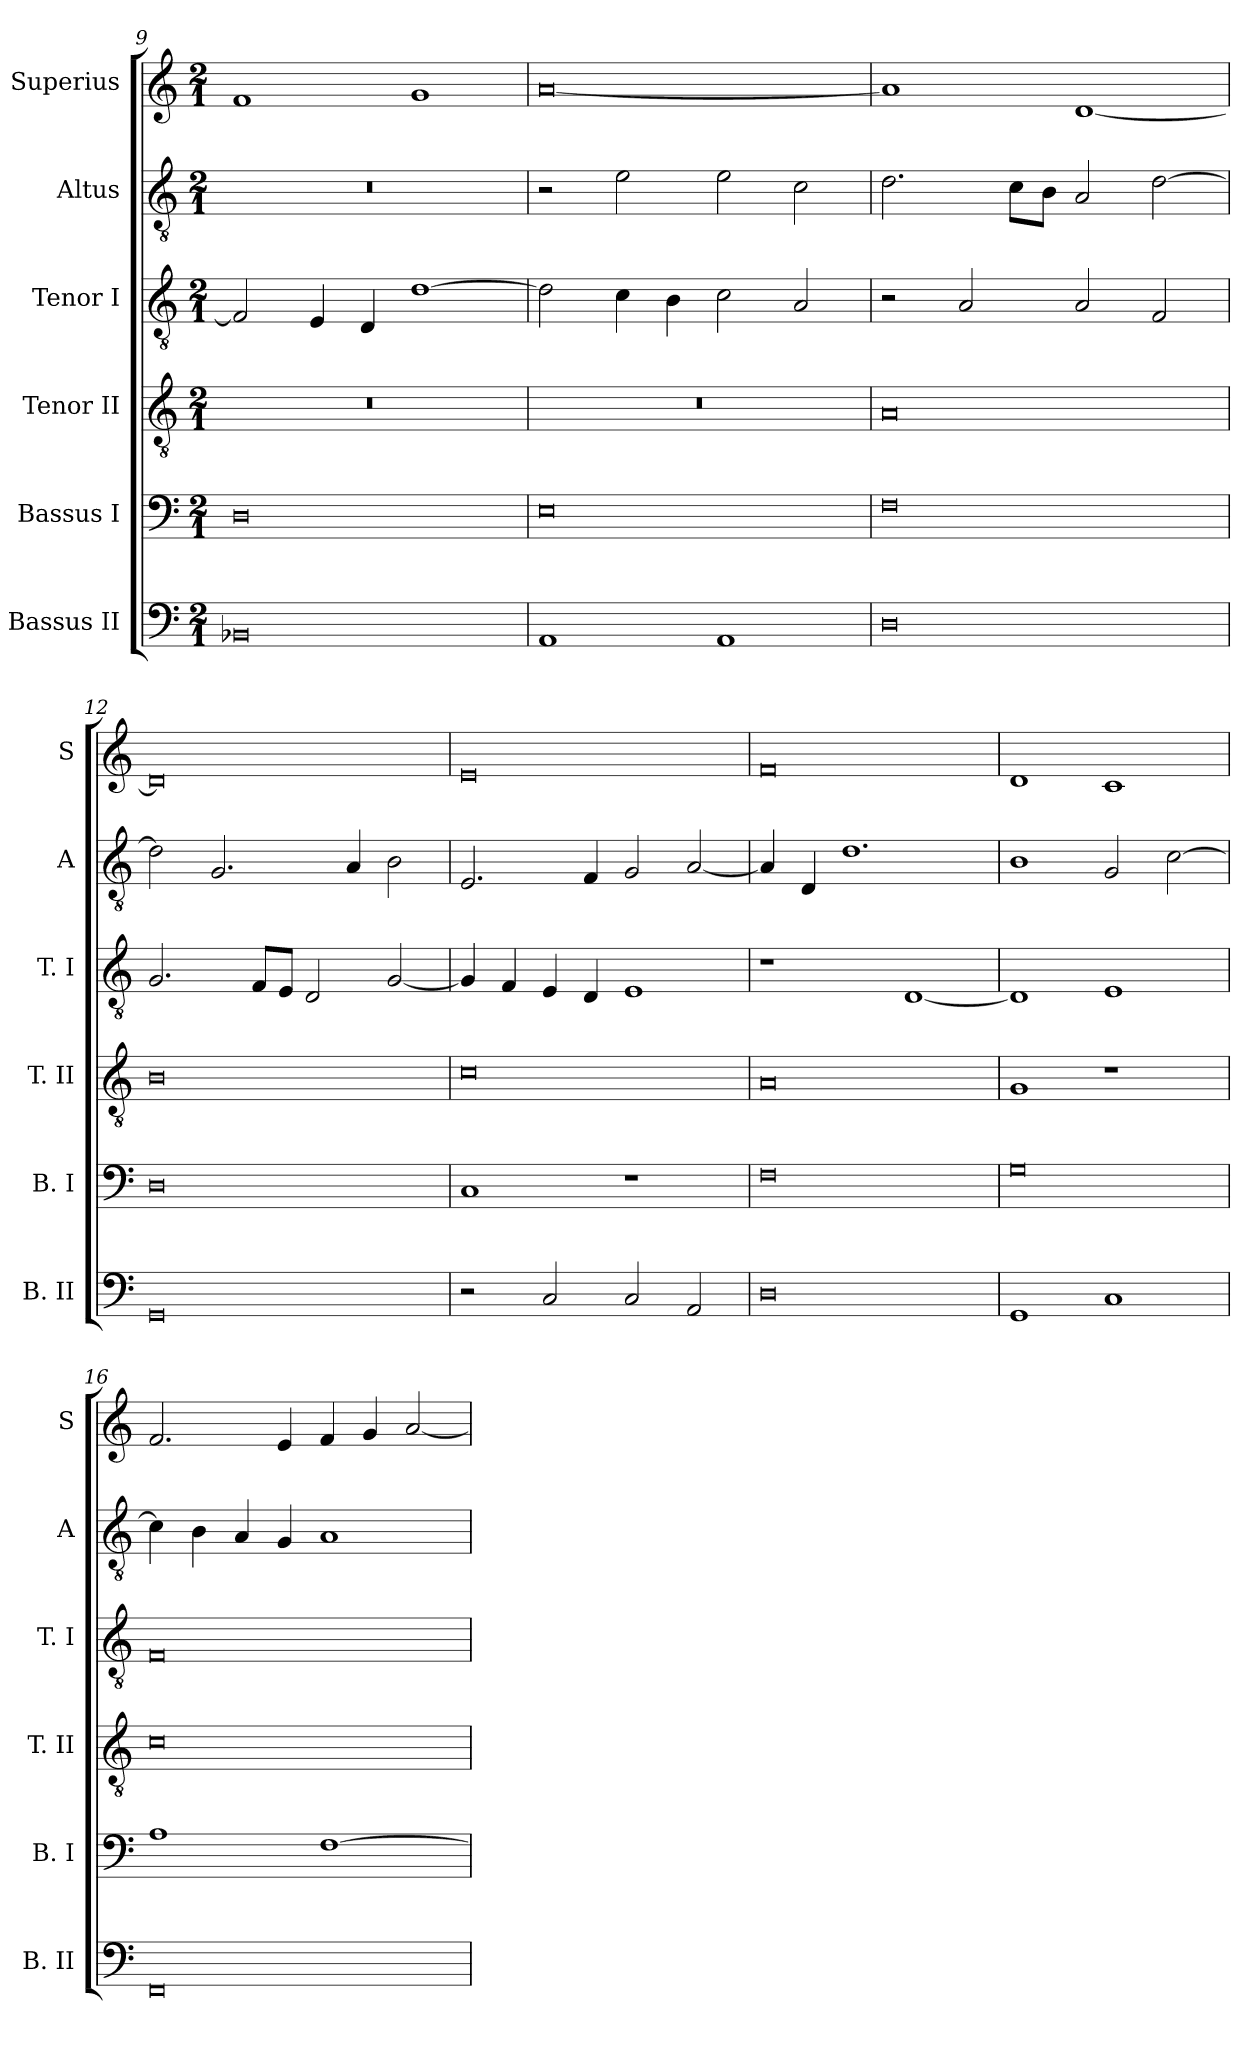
**kern	**kern	**kern	**kern	**kern	**kern
*part6	*part5	*part4	*part3	*part2	*part1
*staff6	*staff5	*staff4	*staff3	*staff2	*staff1
*I"Bassus II	*I"Bassus I	*I"Tenor II	*I"Tenor I	*I"Altus	*I"Superius
*I'B. II	*I'B. I	*I'T. II	*I'T. I	*I'A	*I'S
*clefF4	*clefF4	*clefGv2	*clefGv2	*clefGv2	*clefG2
*k[]	*k[]	*k[]	*k[]	*k[]	*k[]
*C:	*C:	*C:	*C:	*C:	*C:
*M2/1	*M2/1	*M2/1	*M2/1	*M2/1	*M2/1
=9	=9	=9	=9	=9	=9
0BB-X	0D	0r	2F]	0r	1f
.	.	.	4E	.	.
.	.	.	4D	.	.
.	.	.	[1d	.	1g
=10	=10	=10	=10	=10	=10
1AA	0E	0r	2d]	2r	[0a
.	.	.	4c	2e	.
.	.	.	4B	.	.
1AA	.	.	2c	2e	.
.	.	.	2A	2c	.
=11	=11	=11	=11	=11	=11
0D	0F	0A	2r	2.d	1a]
.	.	.	2A	.	.
.	.	.	.	8cL	.
.	.	.	.	8BJ	.
.	.	.	2A	2A	[1d
.	.	.	2F	[2d	.
=12	=12	=12	=12	=12	=12
0GG	0D	0B	2.G	2d]	0d]
.	.	.	.	2.G	.
.	.	.	8FL	.	.
.	.	.	8EJ	.	.
.	.	.	2D	.	.
.	.	.	.	4A	.
.	.	.	[2G	2B	.
=13	=13	=13	=13	=13	=13
2r	1C	0c	4G]	2.E	0e
.	.	.	4F	.	.
2C	.	.	4E	.	.
.	.	.	4D	4F	.
2C	1r	.	1E	2G	.
2AA	.	.	.	[2A	.
=14	=14	=14	=14	=14	=14
0D	0F	0A	1r	4A]	0f
.	.	.	.	4D	.
.	.	.	.	1.d	.
.	.	.	[1D	.	.
=15	=15	=15	=15	=15	=15
1GG	0G	1G	1D]	1B	1d
1C	.	1r	1E	2G	1c
.	.	.	.	[2c	.
=16	=16	=16	=16	=16	=16
0FF	1A	0c	0F	4c]	2.f
.	.	.	.	4B	.
.	.	.	.	4A	.
.	.	.	.	4G	4e
.	[1F	.	.	1A	4f
.	.	.	.	.	4g
.	.	.	.	.	[2a
=	=	=	=	=	=
*-	*-	*-	*-	*-	*-
